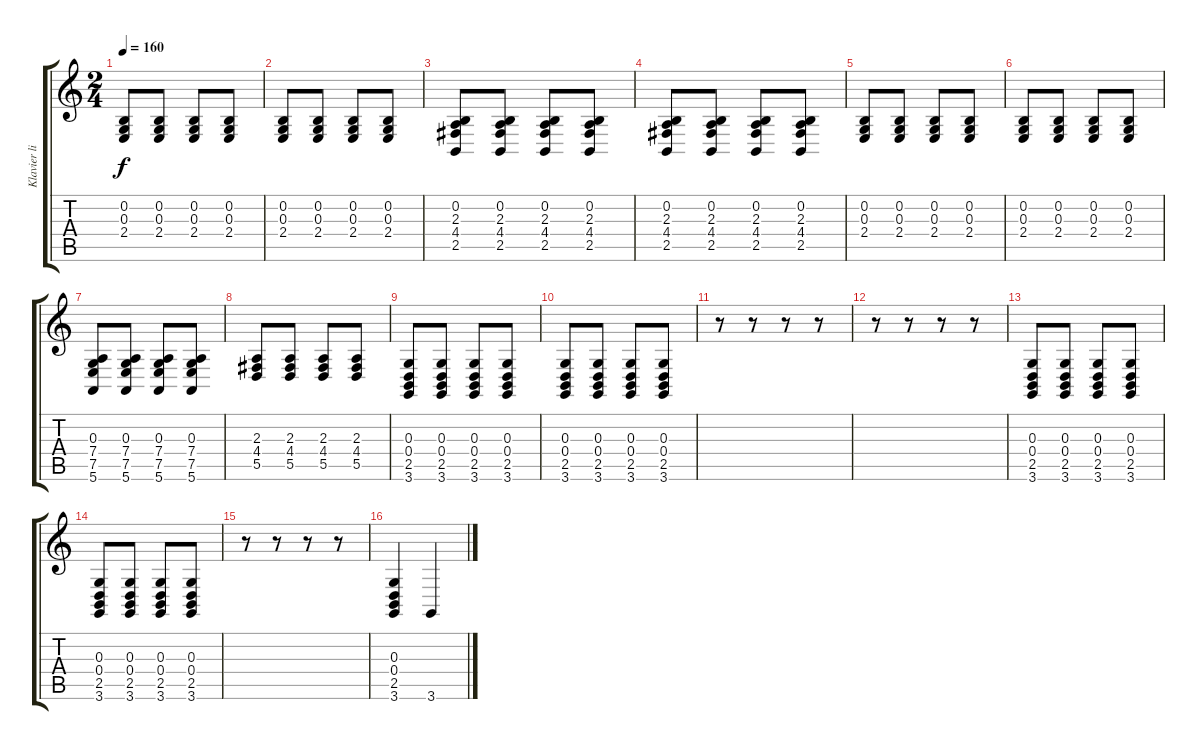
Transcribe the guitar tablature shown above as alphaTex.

\track ("Klavier linke Hand" "Klavier li") {instrument acousticgrandpiano}
\staff {score tabs}
\tuning (E4 B3 G3 D3 A2 E2) {hide}
\ts (2 4)
\tempo 160
\clef g2
\ks c
(0.2 0.3 2.4).8{dy f} (0.2 0.3 2.4).8 (0.2 0.3 2.4).8 (0.2 0.3 2.4).8 |
(0.2 0.3 2.4).8 (0.2 0.3 2.4).8 (0.2 0.3 2.4).8 (0.2 0.3 2.4).8 |
(0.2 2.3 4.4 2.5).8 (0.2 2.3 4.4 2.5).8 (0.2 2.3 4.4 2.5).8 (0.2 2.3 4.4 2.5).8 |
(0.2 2.3 4.4 2.5).8 (0.2 2.3 4.4 2.5).8 (0.2 2.3 4.4 2.5).8 (0.2 2.3 4.4 2.5).8 |
(0.2 0.3 2.4).8 (0.2 0.3 2.4).8 (0.2 0.3 2.4).8 (0.2 0.3 2.4).8 |
(0.2 0.3 2.4).8 (0.2 0.3 2.4).8 (0.2 0.3 2.4).8 (0.2 0.3 2.4).8 |
(0.3 7.4 7.5 5.6).8 (0.3 7.4 7.5 5.6).8 (0.3 7.4 7.5 5.6).8 (0.3 7.4 7.5 5.6).8 |
(2.3 4.4 5.5).8 (2.3 4.4 5.5).8 (2.3 4.4 5.5).8 (2.3 4.4 5.5).8 |
(0.3 0.4 2.5 3.6).8 (0.3 0.4 2.5 3.6).8 (0.3 0.4 2.5 3.6).8 (0.3 0.4 2.5 3.6).8 |
(0.3 0.4 2.5 3.6).8 (0.3 0.4 2.5 3.6).8 (0.3 0.4 2.5 3.6).8 (0.3 0.4 2.5 3.6).8 |
r.8 r.8 r.8 r.8 |
r.8 r.8 r.8 r.8 |
(0.3 0.4 2.5 3.6).8 (0.3 0.4 2.5 3.6).8 (0.3 0.4 2.5 3.6).8 (0.3 0.4 2.5 3.6).8 |
(0.3 0.4 2.5 3.6).8 (0.3 0.4 2.5 3.6).8 (0.3 0.4 2.5 3.6).8 (0.3 0.4 2.5 3.6).8 |
r.8 r.8 r.8 r.8 |
(0.3 0.4 2.5 3.6).4 3.6.4
